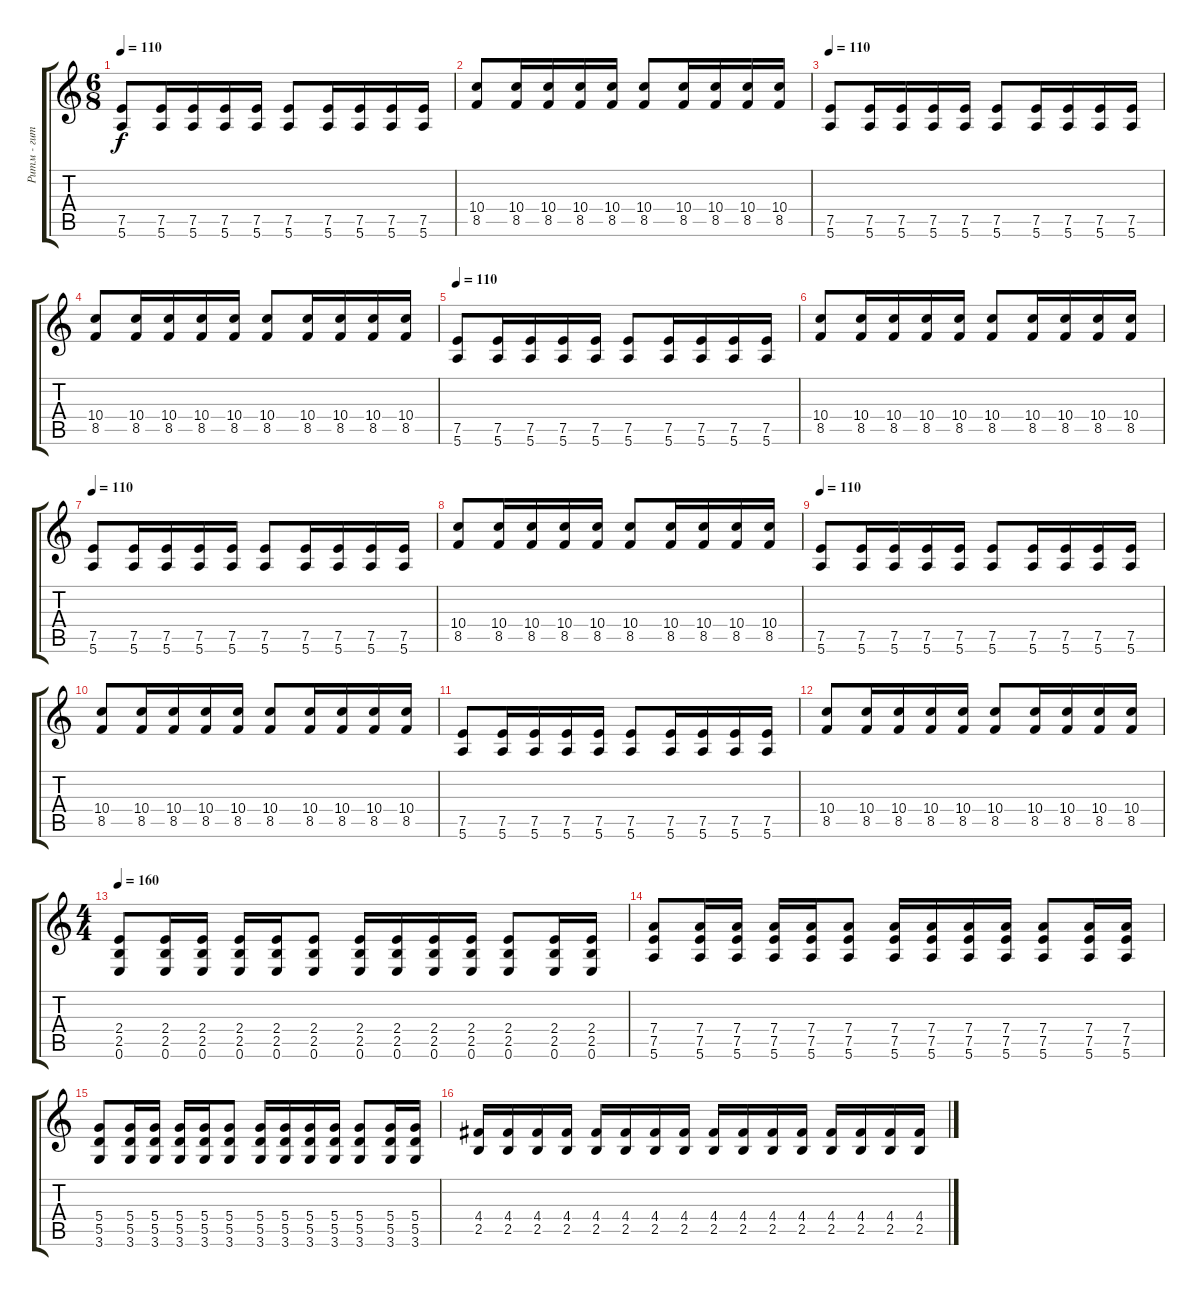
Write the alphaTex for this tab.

\track ("Ритм - гитара" "Ритм - гит") {instrument distortionguitar}
\staff {score tabs}
\tuning (E4 B3 G3 D3 A2 E2) {hide}
\ts (6 8)
\tempo 110
\clef g2
\ks c
(7.5 5.6).8{dy f} (7.5 5.6).16 (7.5 5.6).16 (7.5 5.6).16 (7.5 5.6).16 (7.5 5.6).8 (7.5 5.6).16 (7.5 5.6).16 (7.5 5.6).16 (7.5 5.6).16 |
(10.4 8.5).8 (10.4 8.5).16 (10.4 8.5).16 (10.4 8.5).16 (10.4 8.5).16 (10.4 8.5).8 (10.4 8.5).16 (10.4 8.5).16 (10.4 8.5).16 (10.4 8.5).16 |
\tempo 110
(7.5 5.6).8 (7.5 5.6).16 (7.5 5.6).16 (7.5 5.6).16 (7.5 5.6).16 (7.5 5.6).8 (7.5 5.6).16 (7.5 5.6).16 (7.5 5.6).16 (7.5 5.6).16 |
(10.4 8.5).8 (10.4 8.5).16 (10.4 8.5).16 (10.4 8.5).16 (10.4 8.5).16 (10.4 8.5).8 (10.4 8.5).16 (10.4 8.5).16 (10.4 8.5).16 (10.4 8.5).16 |
\tempo 110
(7.5 5.6).8 (7.5 5.6).16 (7.5 5.6).16 (7.5 5.6).16 (7.5 5.6).16 (7.5 5.6).8 (7.5 5.6).16 (7.5 5.6).16 (7.5 5.6).16 (7.5 5.6).16 |
(10.4 8.5).8 (10.4 8.5).16 (10.4 8.5).16 (10.4 8.5).16 (10.4 8.5).16 (10.4 8.5).8 (10.4 8.5).16 (10.4 8.5).16 (10.4 8.5).16 (10.4 8.5).16 |
\tempo 110
(7.5 5.6).8 (7.5 5.6).16 (7.5 5.6).16 (7.5 5.6).16 (7.5 5.6).16 (7.5 5.6).8 (7.5 5.6).16 (7.5 5.6).16 (7.5 5.6).16 (7.5 5.6).16 |
(10.4 8.5).8 (10.4 8.5).16 (10.4 8.5).16 (10.4 8.5).16 (10.4 8.5).16 (10.4 8.5).8 (10.4 8.5).16 (10.4 8.5).16 (10.4 8.5).16 (10.4 8.5).16 |
\tempo 110
(7.5 5.6).8 (7.5 5.6).16 (7.5 5.6).16 (7.5 5.6).16 (7.5 5.6).16 (7.5 5.6).8 (7.5 5.6).16 (7.5 5.6).16 (7.5 5.6).16 (7.5 5.6).16 |
(10.4 8.5).8 (10.4 8.5).16 (10.4 8.5).16 (10.4 8.5).16 (10.4 8.5).16 (10.4 8.5).8 (10.4 8.5).16 (10.4 8.5).16 (10.4 8.5).16 (10.4 8.5).16 |
(7.5 5.6).8 (7.5 5.6).16 (7.5 5.6).16 (7.5 5.6).16 (7.5 5.6).16 (7.5 5.6).8 (7.5 5.6).16 (7.5 5.6).16 (7.5 5.6).16 (7.5 5.6).16 |
(10.4 8.5).8 (10.4 8.5).16 (10.4 8.5).16 (10.4 8.5).16 (10.4 8.5).16 (10.4 8.5).8 (10.4 8.5).16 (10.4 8.5).16 (10.4 8.5).16 (10.4 8.5).16 |
\ts (4 4)
\tempo 160
(2.4 2.5 0.6).8 (2.4 2.5 0.6).16 (2.4 2.5 0.6).16 (2.4 2.5 0.6).16 (2.4 2.5 0.6).16 (2.4 2.5 0.6).8 (2.4 2.5 0.6).16 (2.4 2.5 0.6).16 (2.4 2.5 0.6).16 (2.4 2.5 0.6).16 (2.4 2.5 0.6).8 (2.4 2.5 0.6).16 (2.4 2.5 0.6).16 |
(7.4 7.5 5.6).8 (7.4 7.5 5.6).16 (7.4 7.5 5.6).16 (7.4 7.5 5.6).16 (7.4 7.5 5.6).16 (7.4 7.5 5.6).8 (7.4 7.5 5.6).16 (7.4 7.5 5.6).16 (7.4 7.5 5.6).16 (7.4 7.5 5.6).16 (7.4 7.5 5.6).8 (7.4 7.5 5.6).16 (7.4 7.5 5.6).16 |
(5.4 5.5 3.6).8 (5.4 5.5 3.6).16 (5.4 5.5 3.6).16 (5.4 5.5 3.6).16 (5.4 5.5 3.6).16 (5.4 5.5 3.6).8 (5.4 5.5 3.6).16 (5.4 5.5 3.6).16 (5.4 5.5 3.6).16 (5.4 5.5 3.6).16 (5.4 5.5 3.6).8 (5.4 5.5 3.6).16 (5.4 5.5 3.6).16 |
(4.4 2.5).16 (4.4 2.5).16 (4.4 2.5).16 (4.4 2.5).16 (4.4 2.5).16 (4.4 2.5).16 (4.4 2.5).16 (4.4 2.5).16 (4.4 2.5).16 (4.4 2.5).16 (4.4 2.5).16 (4.4 2.5).16 (4.4 2.5).16 (4.4 2.5).16 (4.4 2.5).16 (4.4 2.5).16
